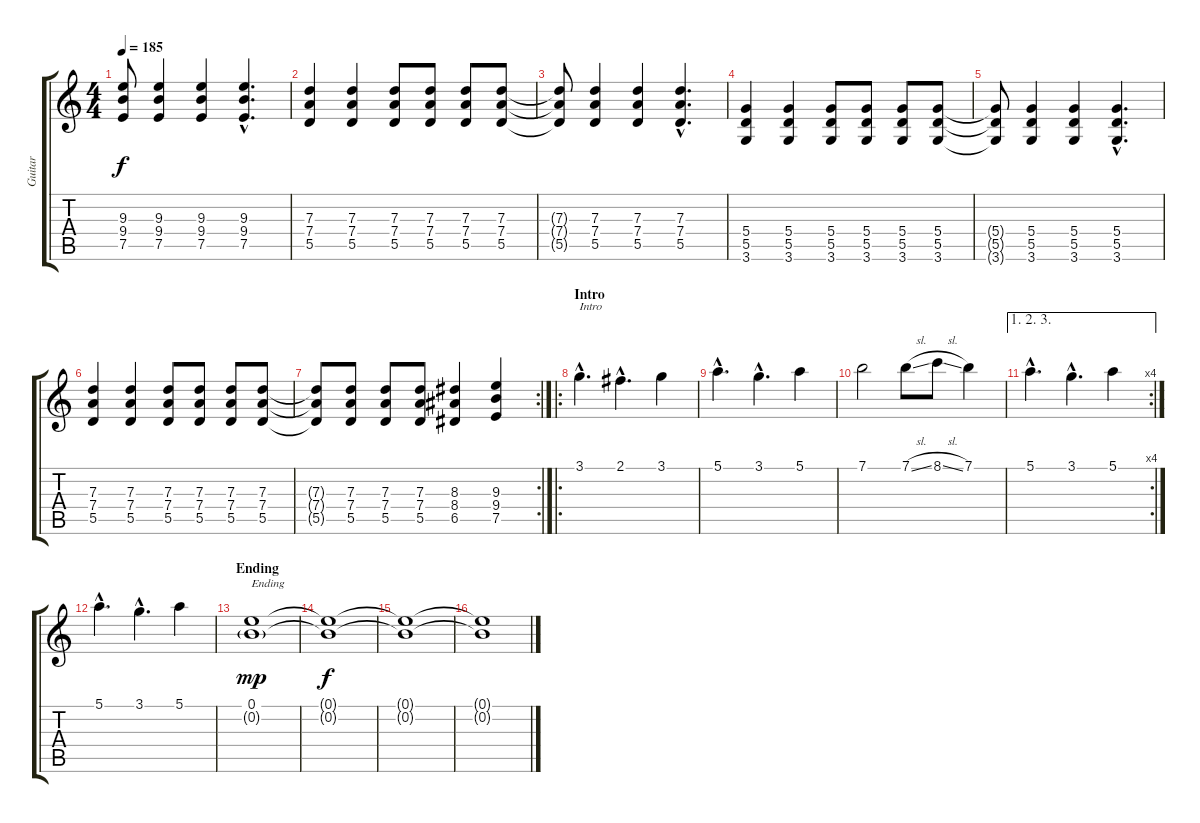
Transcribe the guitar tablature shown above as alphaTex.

\track ("Guitar" "Guitar") {instrument distortionguitar}
\staff {score tabs}
\tuning (E4 B3 G3 D3 A2 E2) {hide}
\ts (4 4)
\tempo 185
\clef g2
\ks c
(9.3{t} 9.4{t} 7.5{t}).8{dy f} (9.3 9.4 7.5).4 (9.3 9.4 7.5).4 (9.3{hac} 9.4{hac} 7.5{hac}).4{d} |
(7.3 7.4 5.5).4 (7.3 7.4 5.5).4 (7.3 7.4 5.5).8 (7.3 7.4 5.5).8 (7.3 7.4 5.5).8 (7.3 7.4 5.5).8 |
(7.3{t} 7.4{t} 5.5{t}).8 (7.3 7.4 5.5).4 (7.3 7.4 5.5).4 (7.3{hac} 7.4{hac} 5.5{hac}).4{d} |
(5.4 5.5 3.6).4 (5.4 5.5 3.6).4 (5.4 5.5 3.6).8 (5.4 5.5 3.6).8 (5.4 5.5 3.6).8 (5.4 5.5 3.6).8 |
(5.4{t} 5.5{t} 3.6{t}).8 (5.4 5.5 3.6).4 (5.4 5.5 3.6).4 (5.4{hac} 5.5{hac} 3.6{hac}).4{d} |
(7.3 7.4 5.5).4 (7.3 7.4 5.5).4 (7.3 7.4 5.5).8 (7.3 7.4 5.5).8 (7.3 7.4 5.5).8 (7.3 7.4 5.5).8 |
\rc 2
(7.3{t} 7.4{t} 5.5{t}).8 (7.3 7.4 5.5).8 (7.3 7.4 5.5).8 (7.3 7.4 5.5).8 (8.3 8.4 6.5).4 (9.3 9.4 7.5).4 |
\ro
\section ("" "Intro")
3.1{hac}.4{d txt "Intro"} 2.1{hac}.4{d} 3.1.4 |
5.1{hac}.4{d} 3.1{hac}.4{d} 5.1.4 |
7.1.2 7.1{sl}.8 8.1{sl}.8 7.1.4 |
\ae (1 2 3)
\rc 4
5.1{hac}.4{d} 3.1{hac}.4{d} 5.1.4 |
5.1{hac}.4{d} 3.1{hac}.4{d} 5.1.4 |
\section ("" "Ending")
(0.1 0.2{g}).1{txt "Ending" dy mp} |
(0.1{t} 0.2{t}).1{dy f} |
(0.1{t} 0.2{t}).1{volume 7} |
(0.1{t} 0.2{t}).1
